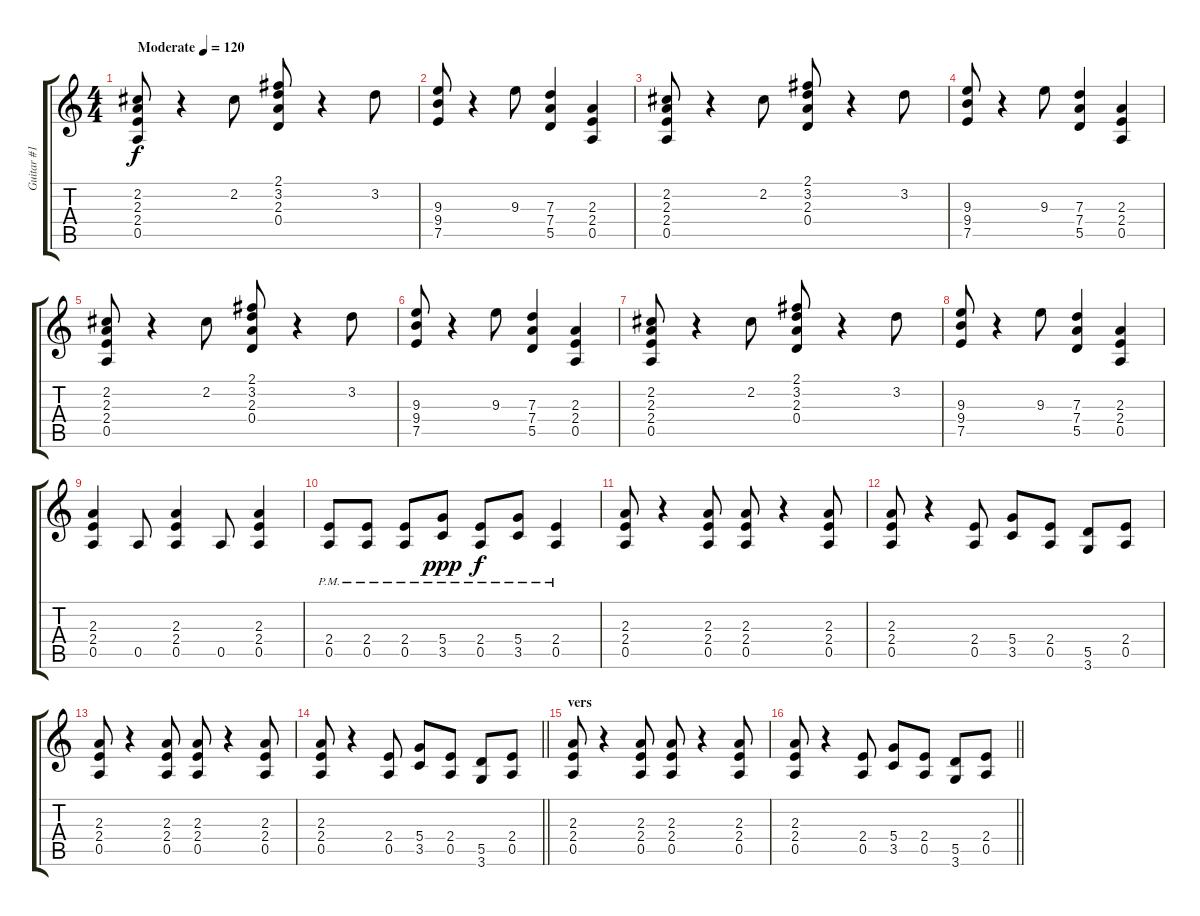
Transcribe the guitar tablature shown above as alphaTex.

\track ("Guitar #1" "Guitar #1") {instrument overdrivenguitar}
\staff {score tabs}
\tuning (E4 B3 G3 D3 A2 E2) {hide}
\ts (4 4)
\tempo (120 "Moderate")
\clef g2
\ks c
(2.2 2.3 2.4 0.5).8{dy f instrument overdrivenguitar} r.4 2.2.8 (2.1 3.2 2.3 0.4).8 r.4 3.2.8 |
(9.3 9.4 7.5).8 r.4 9.3.8 (7.3 7.4 5.5).4 (2.3 2.4 0.5).4 |
(2.2 2.3 2.4 0.5).8 r.4 2.2.8 (2.1 3.2 2.3 0.4).8 r.4 3.2.8 |
(9.3 9.4 7.5).8 r.4 9.3.8 (7.3 7.4 5.5).4 (2.3 2.4 0.5).4 |
(2.2 2.3 2.4 0.5).8 r.4 2.2.8 (2.1 3.2 2.3 0.4).8 r.4 3.2.8 |
(9.3 9.4 7.5).8 r.4 9.3.8 (7.3 7.4 5.5).4 (2.3 2.4 0.5).4 |
(2.2 2.3 2.4 0.5).8 r.4 2.2.8 (2.1 3.2 2.3 0.4).8 r.4 3.2.8 |
(9.3 9.4 7.5).8 r.4 9.3.8 (7.3 7.4 5.5).4 (2.3 2.4 0.5).4 |
(2.3 2.4 0.5).4 0.5.8 (2.3 2.4 0.5).4 0.5.8 (2.3 2.4 0.5).4 |
(2.4{pm} 0.5{pm}).8 (2.4{pm} 0.5{pm}).8 (2.4{pm} 0.5{pm}).8 (5.4{pm} 3.5).8{dy ppp} (2.4{pm} 0.5{pm}).8{dy f} (5.4{pm} 3.5{pm}).8 (2.4{pm} 0.5{pm}).4 |
(2.3 2.4 0.5).8 r.4 (2.3 2.4 0.5).8 (2.3 2.4 0.5).8 r.4 (2.3 2.4 0.5).8 |
(2.3 2.4 0.5).8 r.4 (2.4 0.5).8 (5.4 3.5).8 (2.4 0.5).8 (5.5 3.6).8 (2.4 0.5).8 |
(2.3 2.4 0.5).8 r.4 (2.3 2.4 0.5).8 (2.3 2.4 0.5).8 r.4 (2.3 2.4 0.5).8 |
\barLineRight lightlight
(2.3 2.4 0.5).8 r.4 (2.4 0.5).8 (5.4 3.5).8 (2.4 0.5).8 (5.5 3.6).8 (2.4 0.5).8 |
\section ("" "vers")
(2.3 2.4 0.5).8 r.4 (2.3 2.4 0.5).8 (2.3 2.4 0.5).8 r.4 (2.3 2.4 0.5).8 |
\barLineRight lightlight
(2.3 2.4 0.5).8 r.4 (2.4 0.5).8 (5.4 3.5).8 (2.4 0.5).8 (5.5 3.6).8 (2.4 0.5).8
